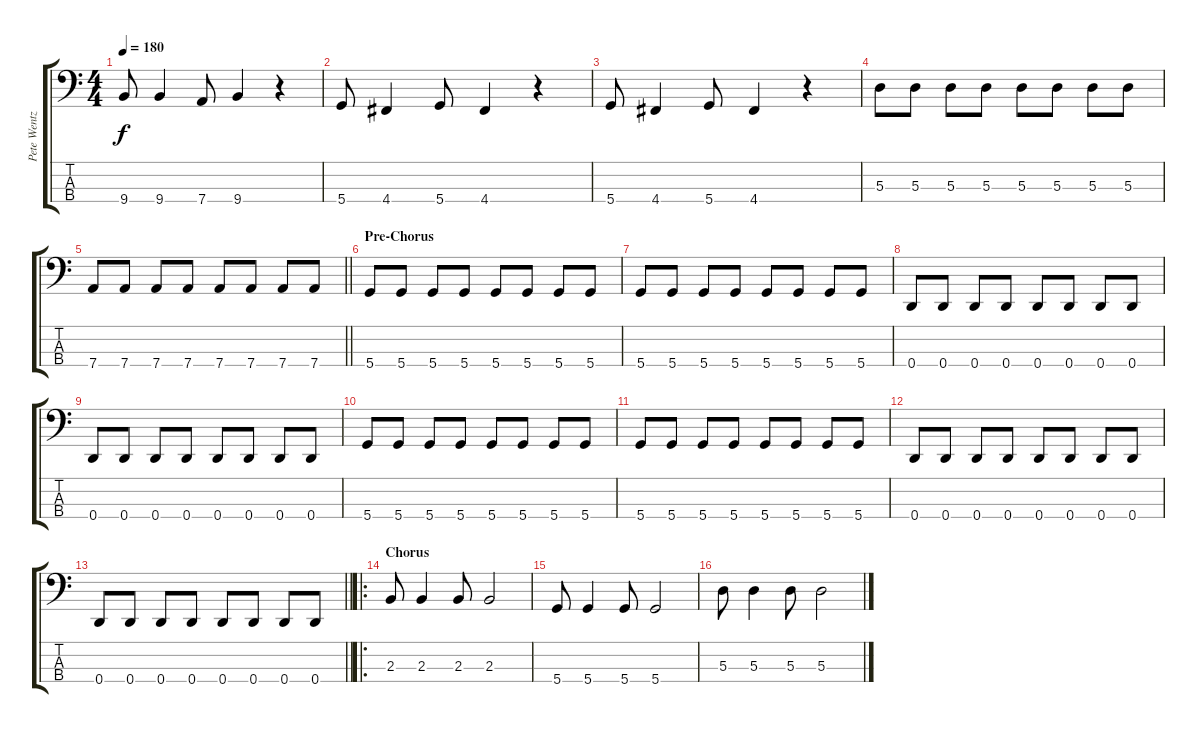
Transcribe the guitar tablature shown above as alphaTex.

\track ("Pete Wentz (Bass)" "Pete Wentz") {instrument electricbassfinger}
\staff {score tabs}
\tuning (G2 D2 A1 D1) {hide}
\ts (4 4)
\tempo 180
\clef f4
\ks c
9.4.8{dy f} 9.4.4 7.4.8 9.4.4 r.4 |
5.4.8 4.4.4 5.4.8 4.4.4 r.4 |
5.4.8 4.4.4 5.4.8 4.4.4 r.4 |
5.3.8 5.3.8 5.3.8 5.3.8 5.3.8 5.3.8 5.3.8 5.3.8 |
\barLineRight lightlight
7.4.8 7.4.8 7.4.8 7.4.8 7.4.8 7.4.8 7.4.8 7.4.8 |
\section ("" "Pre-Chorus")
5.4.8 5.4.8 5.4.8 5.4.8 5.4.8 5.4.8 5.4.8 5.4.8 |
5.4.8 5.4.8 5.4.8 5.4.8 5.4.8 5.4.8 5.4.8 5.4.8 |
0.4.8 0.4.8 0.4.8 0.4.8 0.4.8 0.4.8 0.4.8 0.4.8 |
0.4.8 0.4.8 0.4.8 0.4.8 0.4.8 0.4.8 0.4.8 0.4.8 |
5.4.8 5.4.8 5.4.8 5.4.8 5.4.8 5.4.8 5.4.8 5.4.8 |
5.4.8 5.4.8 5.4.8 5.4.8 5.4.8 5.4.8 5.4.8 5.4.8 |
0.4.8 0.4.8 0.4.8 0.4.8 0.4.8 0.4.8 0.4.8 0.4.8 |
\barLineRight lightlight
0.4.8 0.4.8 0.4.8 0.4.8 0.4.8 0.4.8 0.4.8 0.4.8 |
\ro
\section ("" "Chorus")
2.3.8 2.3.4 2.3.8 2.3.2 |
5.4.8 5.4.4 5.4.8 5.4.2 |
5.3.8 5.3.4 5.3.8 5.3.2
